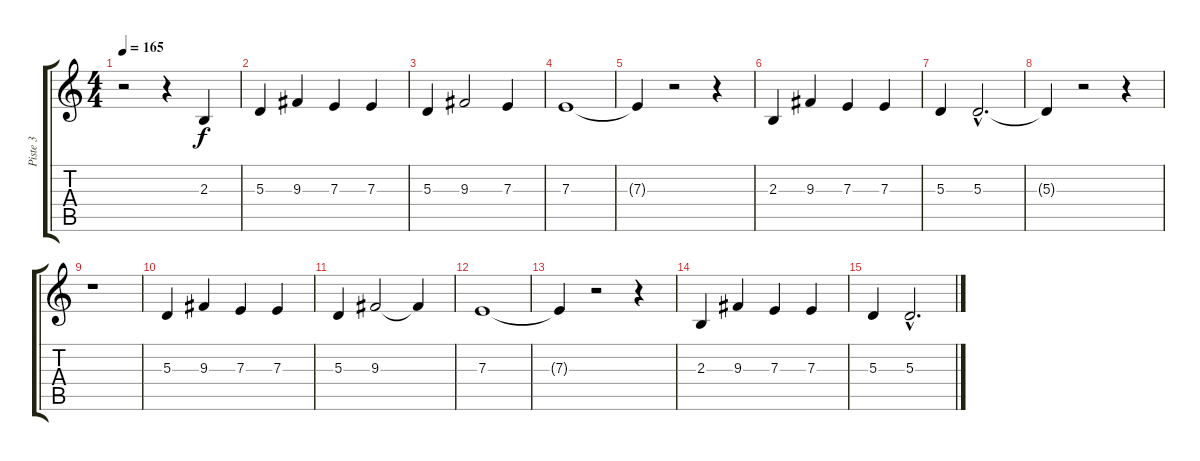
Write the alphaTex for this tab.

\track ("Piste 3" "Piste 3") {instrument ocarina}
\staff {score tabs}
\tuning (E4 D4 A3 D3 A2 D2) {hide}
\ts (4 4)
\tempo 165
\clef g2
\ks c
r.2{dy f} r.4 2.3.4 |
5.3.4 9.3.4 7.3.4 7.3.4 |
5.3.4 9.3.2 7.3.4 |
7.3.1 |
7.3{t}.4 r.2 r.4 |
2.3.4 9.3.4 7.3.4 7.3.4 |
5.3.4 5.3{hac}.2{d} |
5.3{t}.4 r.2 r.4 |
r.1 |
5.3.4 9.3.4 7.3.4 7.3.4 |
5.3.4 9.3.2 9.3{t}.4 |
7.3.1 |
7.3{t}.4 r.2 r.4 |
2.3.4 9.3.4 7.3.4 7.3.4 |
5.3.4 5.3{hac}.2{d}
